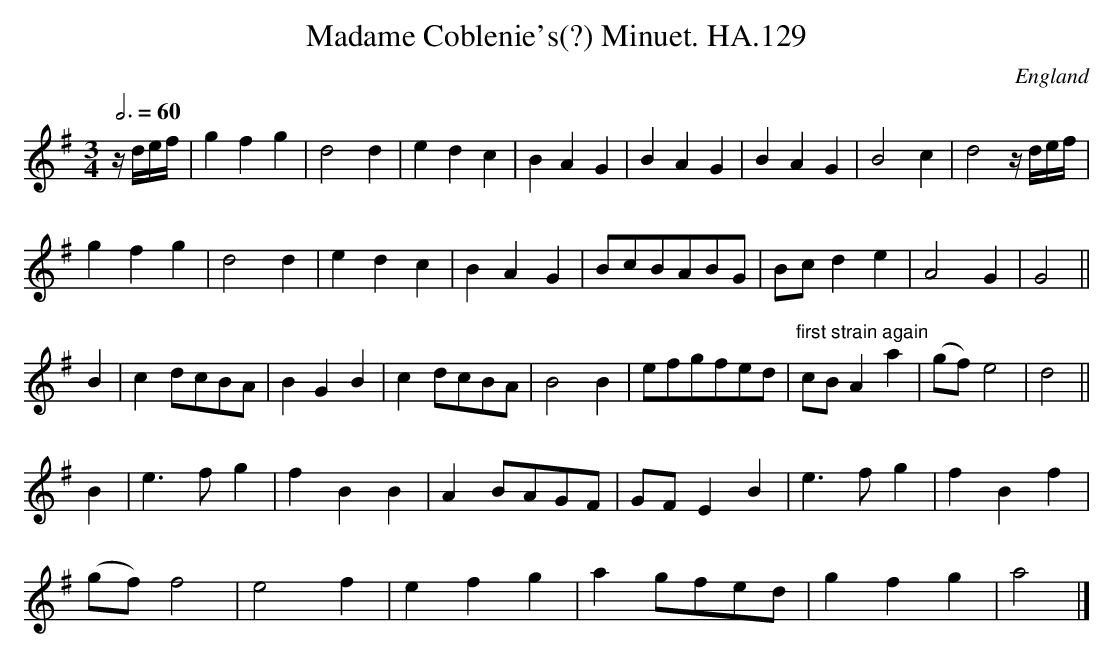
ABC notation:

X:1
T:Madame Coblenie's(?) Minuet. HA.129
M:3/4
L:1/8
Q:3/4=60
O:England
K:G major
z/d/e/f/|g2f2g2|d4d2|e2d2c2|B2A2G2|\
B2A2G2|B2A2G2|B4c2|d4z/d/e/f/|!
g2f2g2|d4d2|e2d2c2|B2A2G2|\
BcBABG|Bcd2e2|A4G2|G4||!
B2|c2dcBA|B2G2B2|c2dcBA|B4B2|\
efgfed|"^first strain again"cBA2a2|(gf)e4|d4||!
B2|e3fg2|f2B2B2|A2BAGF|GFE2B2|\
e3fg2|f2B2f2|!
(gf)f4|e4f2|\
e2f2g2|a2gfed|g2f2g2|a4|]
